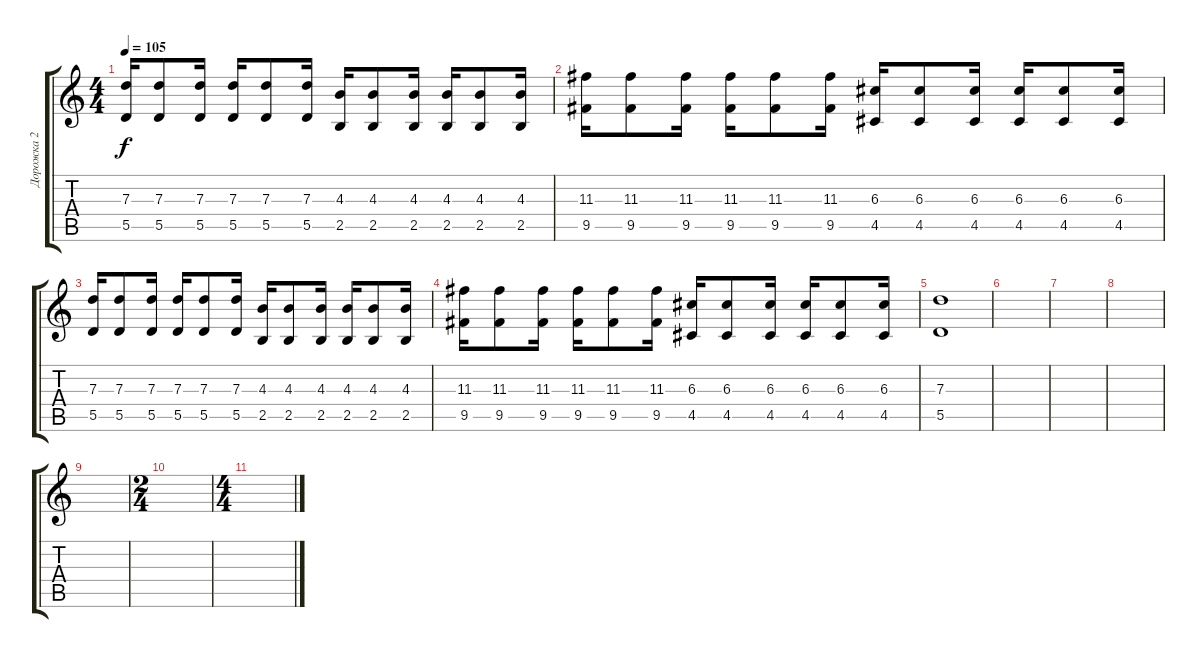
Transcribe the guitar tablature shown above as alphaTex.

\track ("Дорожка 2" "Дорожка 2") {instrument overdrivenguitar}
\staff {score tabs}
\tuning (E4 B3 G3 D3 A2 E2) {hide}
\ts (4 4)
\tempo 105
\clef g2
\ks c
(7.3 5.5).16{dy f} (7.3 5.5).8 (7.3 5.5).16 (7.3 5.5).16 (7.3 5.5).8 (7.3 5.5).16 (4.3 2.5).16 (4.3 2.5).8 (4.3 2.5).16 (4.3 2.5).16 (4.3 2.5).8 (4.3 2.5).16 |
(11.3 9.5).16 (11.3 9.5).8 (11.3 9.5).16 (11.3 9.5).16 (11.3 9.5).8 (11.3 9.5).16 (6.3 4.5).16 (6.3 4.5).8 (6.3 4.5).16 (6.3 4.5).16 (6.3 4.5).8 (6.3 4.5).16 |
(7.3 5.5).16 (7.3 5.5).8 (7.3 5.5).16 (7.3 5.5).16 (7.3 5.5).8 (7.3 5.5).16 (4.3 2.5).16 (4.3 2.5).8 (4.3 2.5).16 (4.3 2.5).16 (4.3 2.5).8 (4.3 2.5).16 |
(11.3 9.5).16 (11.3 9.5).8 (11.3 9.5).16 (11.3 9.5).16 (11.3 9.5).8 (11.3 9.5).16 (6.3 4.5).16 (6.3 4.5).8 (6.3 4.5).16 (6.3 4.5).16 (6.3 4.5).8 (6.3 4.5).16 |
(7.3 5.5).1 |
|
|
|
|
\ts (2 4)
|
\ts (4 4)
